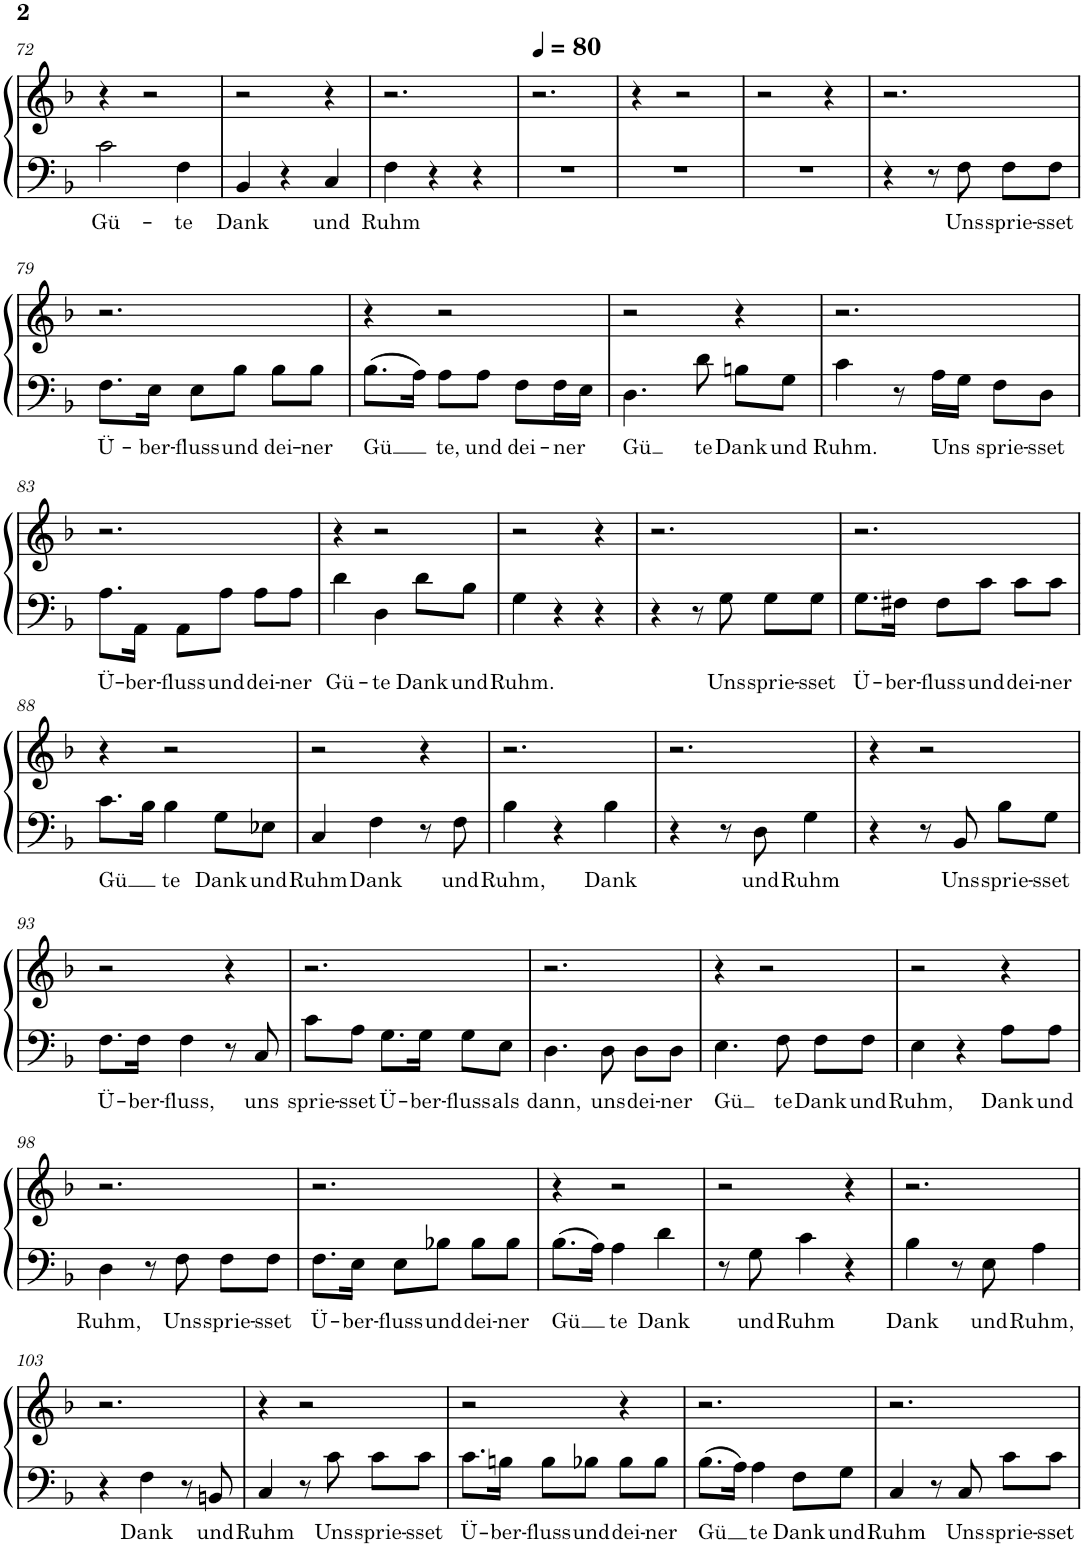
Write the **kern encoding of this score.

**kern	**text	**kern
*part1	*part1	*part1
*staff2	*staff2	*staff1
*I"Piano	*	*
*I'Pno.	*	*
!!LO:PB:g=z
*clefF4	*	*clefG2
*k[b-]	*	*k[b-]
*M3/4	*	*M3/4
=72	=72	=72
!	!LO:LY:b	!
2c\	Gü-	4r
.	.	2r
!	!LO:LY:b	!
4F\	-te	.
=73	=73	=73
!	!LO:LY:b	!
4BB-/	Dank	2r
4r	.	.
!	!LO:LY:b	!
4C/	und	4r
=74	=74	=74
!	!LO:LY:b	!
4F\	Ruhm	2.r
4r	.	.
4r	.	.
=75	=75	=75
*	*	*MM80
2.r	.	2.r
=76	=76	=76
2.r	.	4r
.	.	2r
=77	=77	=77
2.r	.	2r
.	.	4r
=78	=78	=78
4r	.	2.r
8r	.	.
!	!LO:LY:b	!
8F\	Uns	.
!	!LO:LY:b	!
8F\L	sprie-	.
!	!LO:LY:b	!
8F\J	-sset	.
!!LO:LB:g=z
=79	=79	=79
!	!LO:LY:b	!
8.F\L	Ü-	2.r
!	!LO:LY:b	!
16E\Jk	-ber-	.
!	!LO:LY:b	!
8E\L	-fluss	.
!	!LO:LY:b	!
8B-\J	und	.
!	!LO:LY:b	!
8B-\L	dei-	.
!	!LO:LY:b	!
8B-\J	-ner	.
=80	=80	=80
!	!LO:LY:b	!
8.B-\L	Gü	4r
16A\Jk	.	.
!	!LO:LY:b	!
8A\L	te,	2r
!	!LO:LY:b	!
8A\J	und	.
!	!LO:LY:b	!
8F\L	dei-	.
!	!LO:LY:b	!
16F\L	-ner	.
16E\JJ	.	.
=81	=81	=81
!	!LO:LY:b	!
4.D\	Gü	2r
!	!LO:LY:b	!
8d\	te	.
!	!LO:LY:b	!
8Bn\L	Dank	4r
!	!LO:LY:b	!
8G\J	und	.
=82	=82	=82
!	!LO:LY:b	!
4c\	Ruhm.	2.r
8r	.	.
!	!LO:LY:b	!
16A\LL	Uns	.
16G\JJ	.	.
!	!LO:LY:b	!
8F\L	sprie-	.
!	!LO:LY:b	!
8D\J	-sset	.
!!LO:LB:g=z
=83	=83	=83
!	!LO:LY:b	!
8.A\L	Ü-	2.r
!	!LO:LY:b	!
16AA\Jk	-ber-	.
!	!LO:LY:b	!
8AA\L	-fluss	.
!	!LO:LY:b	!
8A\J	und	.
!	!LO:LY:b	!
8A\L	dei-	.
!	!LO:LY:b	!
8A\J	-ner	.
=84	=84	=84
!	!LO:LY:b	!
4d\	Gü-	4r
!	!LO:LY:b	!
4D\	-te	2r
!	!LO:LY:b	!
8d\L	Dank	.
!	!LO:LY:b	!
8B-\J	und	.
=85	=85	=85
!	!LO:LY:b	!
4G\	Ruhm.	2r
4r	.	.
4r	.	4r
=86	=86	=86
4r	.	2.r
8r	.	.
!	!LO:LY:b	!
8G\	Uns	.
!	!LO:LY:b	!
8G\L	sprie-	.
!	!LO:LY:b	!
8G\J	-sset	.
=87	=87	=87
!	!LO:LY:b	!
8.G\L	Ü-	2.r
!	!LO:LY:b	!
16F#X\Jk	-ber-	.
!	!LO:LY:b	!
8F#\L	-fluss	.
!	!LO:LY:b	!
8c\J	und	.
!	!LO:LY:b	!
8c\L	dei-	.
!	!LO:LY:b	!
8c\J	-ner	.
!!LO:LB:g=z
=88	=88	=88
!	!LO:LY:b	!
8.c\L	Gü	4r
16B-\Jk	.	.
!	!LO:LY:b	!
4B-\	te	2r
!	!LO:LY:b	!
8G\L	Dank	.
!	!LO:LY:b	!
8E-X\J	und	.
=89	=89	=89
!	!LO:LY:b	!
4C/	Ruhm	2r
!	!LO:LY:b	!
4F\	Dank	.
8r	.	4r
!	!LO:LY:b	!
8F\	und	.
=90	=90	=90
!	!LO:LY:b	!
4B-\	Ruhm,	2.r
4r	.	.
!	!LO:LY:b	!
4B-\	Dank	.
=91	=91	=91
4r	.	2.r
8r	.	.
!	!LO:LY:b	!
8D\	und	.
!	!LO:LY:b	!
4G\	Ruhm	.
=92	=92	=92
4r	.	4r
8r	.	2r
!	!LO:LY:b	!
8BB-/	Uns	.
!	!LO:LY:b	!
8B-\L	sprie-	.
!	!LO:LY:b	!
8G\J	-sset	.
!!LO:LB:g=z
=93	=93	=93
!	!LO:LY:b	!
8.F\L	Ü-	2r
!	!LO:LY:b	!
16F\Jk	-ber-	.
!	!LO:LY:b	!
4F\	-fluss,	.
8r	.	4r
!	!LO:LY:b	!
8C/	uns	.
=94	=94	=94
!	!LO:LY:b	!
8c\L	sprie-	2.r
!	!LO:LY:b	!
8A\J	-sset	.
!	!LO:LY:b	!
8.G\L	Ü-	.
!	!LO:LY:b	!
16G\Jk	-ber-	.
!	!LO:LY:b	!
8G\L	-fluss	.
!	!LO:LY:b	!
8E\J	als	.
=95	=95	=95
!	!LO:LY:b	!
4.D\	dann,	2.r
!	!LO:LY:b	!
8D\	uns	.
!	!LO:LY:b	!
8D\L	dei-	.
!	!LO:LY:b	!
8D\J	-ner	.
=96	=96	=96
!	!LO:LY:b	!
4.E\	Gü	4r
.	.	2r
!	!LO:LY:b	!
8F\	te	.
!	!LO:LY:b	!
8F\L	Dank	.
!	!LO:LY:b	!
8F\J	und	.
=97	=97	=97
!	!LO:LY:b	!
4E\	Ruhm,	2r
4r	.	.
!	!LO:LY:b	!
8A\L	Dank	4r
!	!LO:LY:b	!
8A\J	und	.
!!LO:LB:g=z
=98	=98	=98
!	!LO:LY:b	!
4D\	Ruhm,	2.r
8r	.	.
!	!LO:LY:b	!
8F\	Uns	.
!	!LO:LY:b	!
8F\L	sprie-	.
!	!LO:LY:b	!
8F\J	-sset	.
=99	=99	=99
!	!LO:LY:b	!
8.F\L	Ü-	2.r
!	!LO:LY:b	!
16E\Jk	-ber-	.
!	!LO:LY:b	!
8E\L	-fluss	.
!	!LO:LY:b	!
8B-X\J	und	.
!	!LO:LY:b	!
8B-\L	dei-	.
!	!LO:LY:b	!
8B-\J	-ner	.
=100	=100	=100
!	!LO:LY:b	!
8.B-\L	Gü	4r
16A\Jk	.	.
!	!LO:LY:b	!
4A\	te	2r
!	!LO:LY:b	!
4d\	Dank	.
=101	=101	=101
8r	.	2r
!	!LO:LY:b	!
8G\	und	.
!	!LO:LY:b	!
4c\	Ruhm	.
4r	.	4r
=102	=102	=102
!	!LO:LY:b	!
4B-\	Dank	2.r
8r	.	.
!	!LO:LY:b	!
8E\	und	.
!	!LO:LY:b	!
4A\	Ruhm,	.
!!LO:LB:g=z
=103	=103	=103
4r	.	2.r
!	!LO:LY:b	!
4F\	Dank	.
8r	.	.
!	!LO:LY:b	!
8BBn/	und	.
=104	=104	=104
!	!LO:LY:b	!
4C/	Ruhm	4r
8r	.	2r
!	!LO:LY:b	!
8c\	Uns	.
!	!LO:LY:b	!
8c\L	sprie-	.
!	!LO:LY:b	!
8c\J	-sset	.
=105	=105	=105
!	!LO:LY:b	!
8.c\L	Ü-	2r
!	!LO:LY:b	!
16Bn\Jk	-ber-	.
!	!LO:LY:b	!
8B\L	-fluss	.
!	!LO:LY:b	!
8B-X\J	und	.
!	!LO:LY:b	!
8B-\L	dei-	4r
!	!LO:LY:b	!
8B-\J	-ner	.
=106	=106	=106
!	!LO:LY:b	!
8.B-\L	Gü	2.r
16A\Jk	.	.
!	!LO:LY:b	!
4A\	te	.
!	!LO:LY:b	!
8F\L	Dank	.
!	!LO:LY:b	!
8G\J	und	.
=107	=107	=107
!	!LO:LY:b	!
4C/	Ruhm	2.r
8r	.	.
!	!LO:LY:b	!
8C/	Uns	.
!	!LO:LY:b	!
8c\L	sprie-	.
!	!LO:LY:b	!
8c\J	-sset	.
=	=	=
*-	*-	*-
